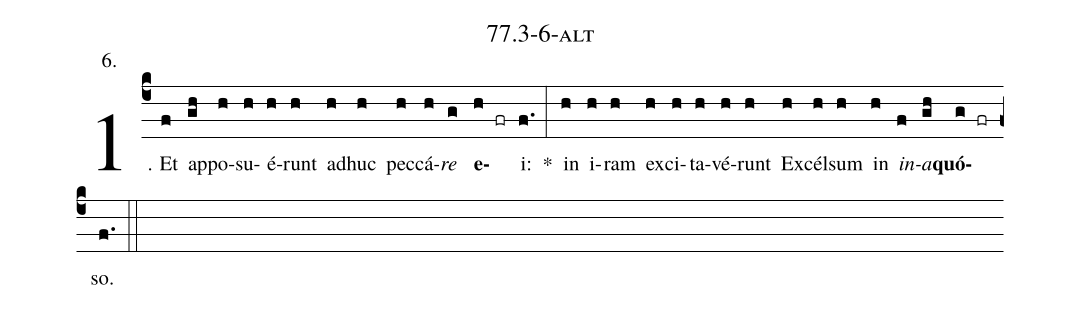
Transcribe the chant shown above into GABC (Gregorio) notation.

name: 77.3-6-alt;
annotation: 6.;
%%
(c4)1. Et(f) ap(gh)po(h)su(h)é(h)runt(h) ad(h)huc(h) pec(h)cá(h)<i>re</i>(g) <b>e</b>(h fr)i:(f.) *(:) in(h) i(h)ram(h) ex(h)ci(h)ta(h)vé(h)runt(h) Ex(h)cél(h)sum(h) in(h) <i>in</i>(f)<i>a</i>(gh)<b>quó</b>(g fr)so.(f.) (::)


%E(h) u(h) o(f) u(gh) a(g) e.(f.) (::)
